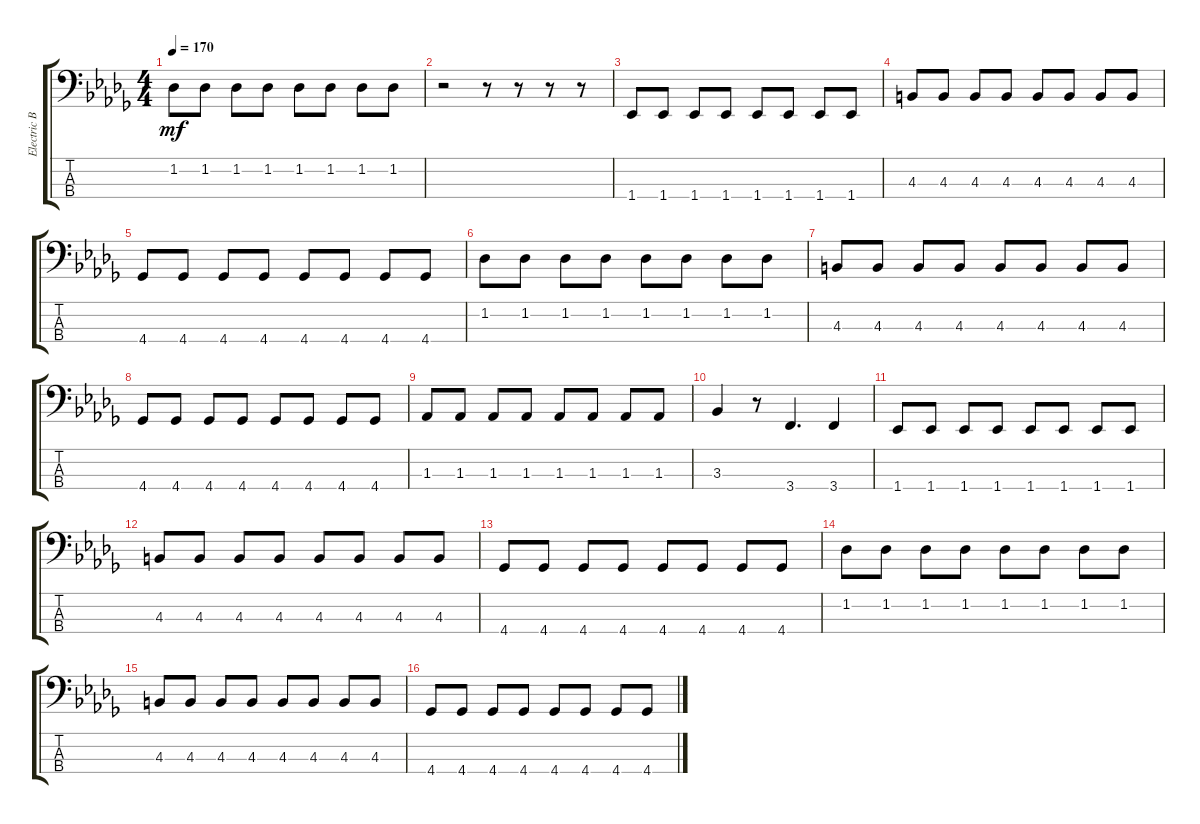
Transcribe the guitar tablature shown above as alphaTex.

\track ("Electric Bass" "Electric B") {instrument electricbassfinger}
\staff {score tabs}
\tuning (F2 C2 G1 D1) {hide}
\ts (4 4)
\tempo 170
\clef f4
\ks db
1.2.8{dy mf} 1.2.8 1.2.8 1.2.8 1.2.8 1.2.8 1.2.8 1.2.8 |
r.2 r.8 r.8 r.8 r.8 |
1.4.8 1.4.8 1.4.8 1.4.8 1.4.8 1.4.8 1.4.8 1.4.8 |
4.3.8 4.3.8 4.3.8 4.3.8 4.3.8 4.3.8 4.3.8 4.3.8 |
4.4.8 4.4.8 4.4.8 4.4.8 4.4.8 4.4.8 4.4.8 4.4.8 |
1.2.8 1.2.8 1.2.8 1.2.8 1.2.8 1.2.8 1.2.8 1.2.8 |
4.3.8 4.3.8 4.3.8 4.3.8 4.3.8 4.3.8 4.3.8 4.3.8 |
4.4.8 4.4.8 4.4.8 4.4.8 4.4.8 4.4.8 4.4.8 4.4.8 |
1.3.8 1.3.8 1.3.8 1.3.8 1.3.8 1.3.8 1.3.8 1.3.8 |
3.3.4 r.8 3.4.4{d} 3.4.4 |
1.4.8 1.4.8 1.4.8 1.4.8 1.4.8 1.4.8 1.4.8 1.4.8 |
4.3.8 4.3.8 4.3.8 4.3.8 4.3.8 4.3.8 4.3.8 4.3.8 |
4.4.8 4.4.8 4.4.8 4.4.8 4.4.8 4.4.8 4.4.8 4.4.8 |
1.2.8 1.2.8 1.2.8 1.2.8 1.2.8 1.2.8 1.2.8 1.2.8 |
4.3.8 4.3.8 4.3.8 4.3.8 4.3.8 4.3.8 4.3.8 4.3.8 |
4.4.8 4.4.8 4.4.8 4.4.8 4.4.8 4.4.8 4.4.8 4.4.8
